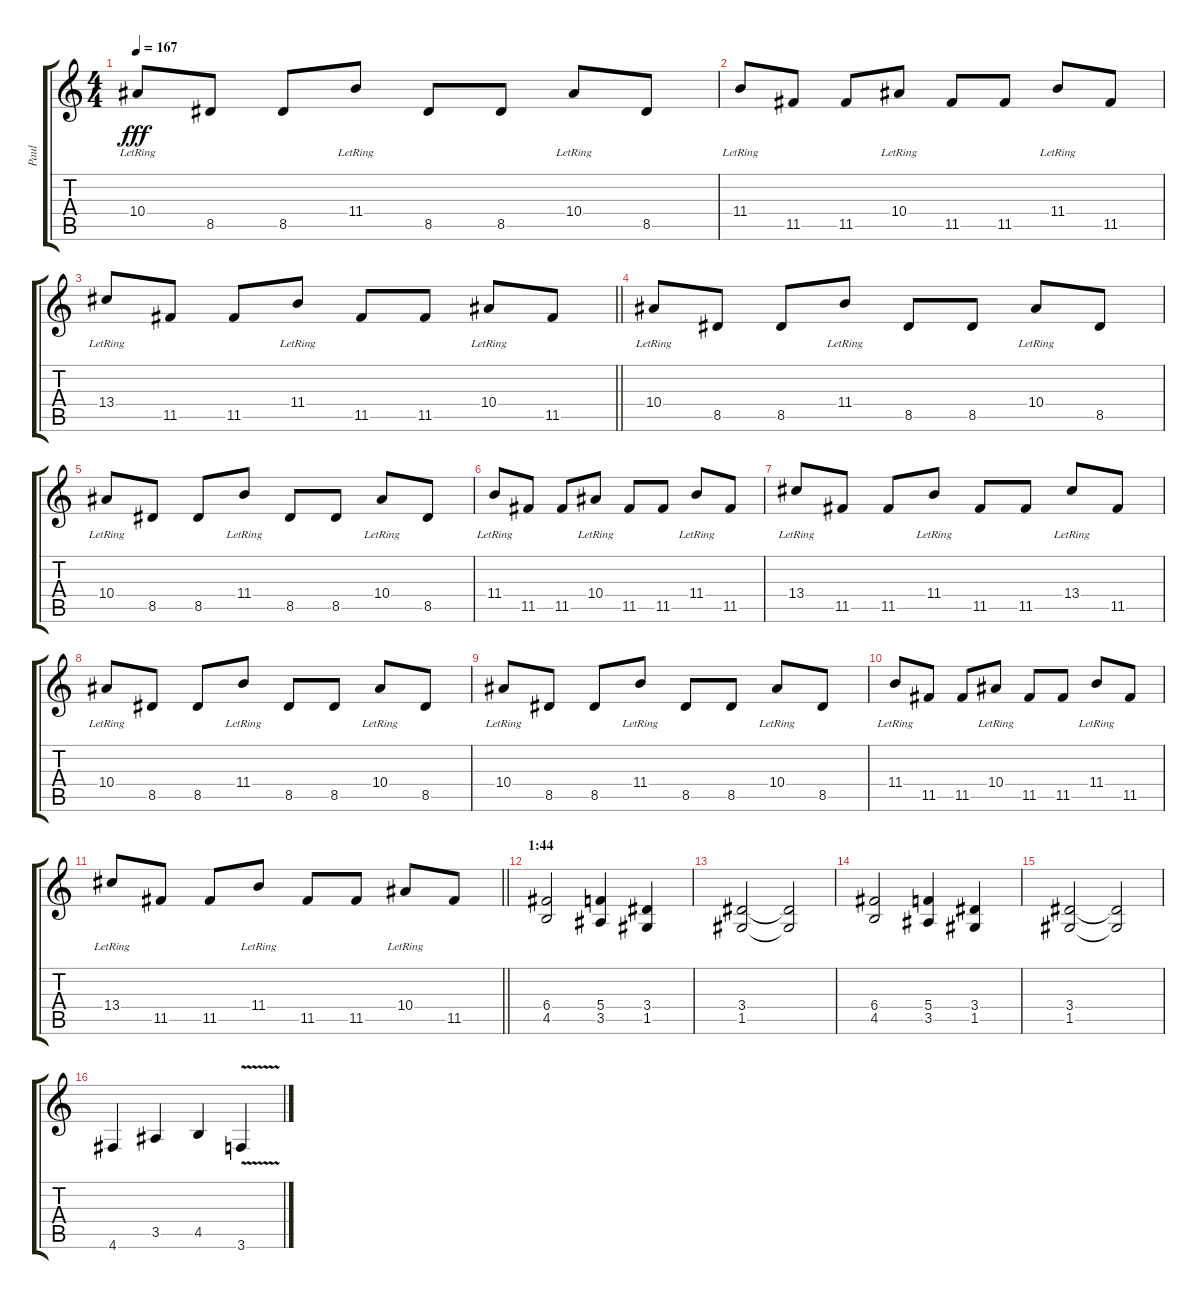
\track ("Paul" "Paul") {instrument distortionguitar}
\staff {score tabs}
\tuning (D4 A3 F3 C3 G2 D2) {hide}
\ts (4 4)
\tempo 167
\clef g2
\ks c
10.4{lr}.8{dy fff} 8.5.8 8.5.8 11.4{lr}.8 8.5.8 8.5.8 10.4{lr}.8 8.5.8 |
11.4{lr}.8 11.5.8 11.5.8 10.4{lr}.8 11.5.8 11.5.8 11.4{lr}.8 11.5.8 |
\barLineRight lightlight
13.4{lr}.8 11.5.8 11.5.8 11.4{lr}.8 11.5.8 11.5.8 10.4{lr}.8 11.5.8 |
10.4{lr}.8 8.5.8 8.5.8 11.4{lr}.8 8.5.8 8.5.8 10.4{lr}.8 8.5.8 |
10.4{lr}.8 8.5.8 8.5.8 11.4{lr}.8 8.5.8 8.5.8 10.4{lr}.8 8.5.8 |
11.4{lr}.8 11.5.8 11.5.8 10.4{lr}.8 11.5.8 11.5.8 11.4{lr}.8 11.5.8 |
13.4{lr}.8 11.5.8 11.5.8 11.4{lr}.8 11.5.8 11.5.8 13.4{lr}.8 11.5.8 |
10.4{lr}.8 8.5.8 8.5.8 11.4{lr}.8 8.5.8 8.5.8 10.4{lr}.8 8.5.8 |
10.4{lr}.8 8.5.8 8.5.8 11.4{lr}.8 8.5.8 8.5.8 10.4{lr}.8 8.5.8 |
11.4{lr}.8 11.5.8 11.5.8 10.4{lr}.8 11.5.8 11.5.8 11.4{lr}.8 11.5.8 |
\barLineRight lightlight
13.4{lr}.8 11.5.8 11.5.8 11.4{lr}.8 11.5.8 11.5.8 10.4{lr}.8 11.5.8 |
\section ("" "1:44")
(6.4 4.5).2{instrument distortionguitar} (5.4 3.5).4 (3.4 1.5).4 |
(3.4 1.5).2 (3.4{t} 1.5{t}).2 |
(6.4 4.5).2 (5.4 3.5).4 (3.4 1.5).4 |
(3.4 1.5).2 (3.4{t} 1.5{t}).2 |
4.6.4 3.5.4 4.5.4 3.6{v}.4
